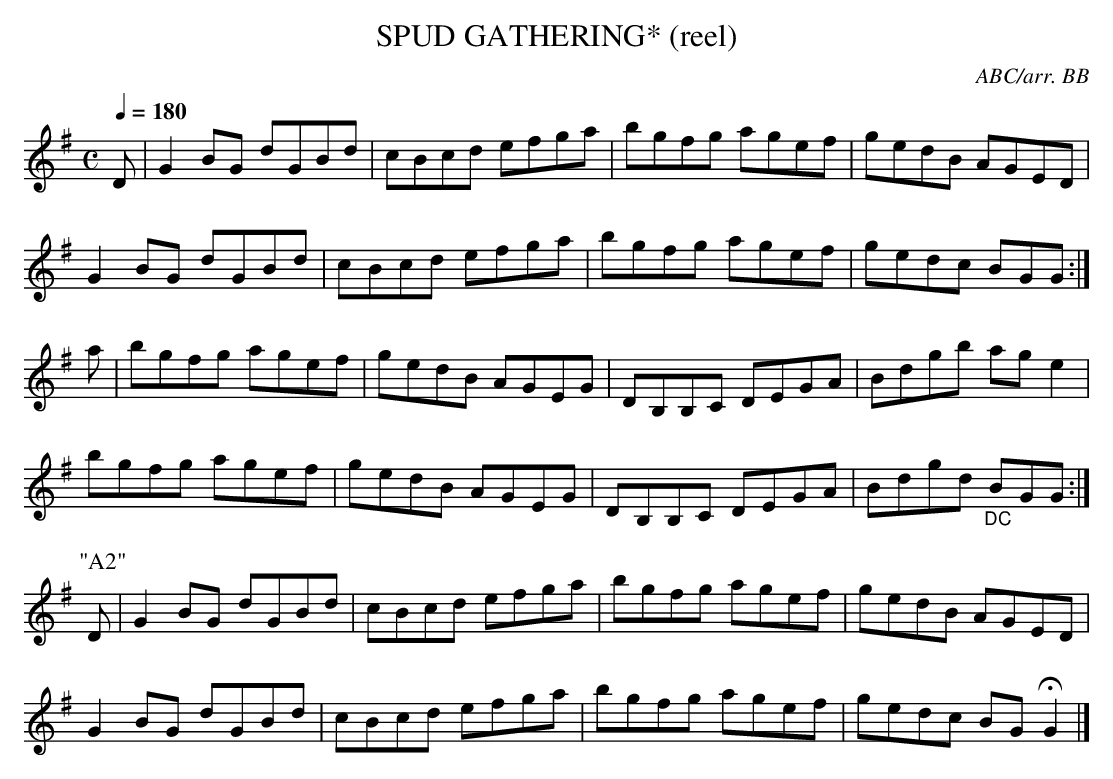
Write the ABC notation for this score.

X:1
T:SPUD GATHERING* (reel)
C:ABC/arr. BB
this is probably an A-B-A tune.
at the moment.
Q:1/4=180
L:1/8
M:C
K:G
D|G2BG dGBd|cBcd efga|bgfg agef|gedB AGED|
G2BG dGBd|cBcd efga|bgfg agef|gedc BGG:|
a|bgfg agef|gedB AGEG|DB,B,C DEGA|Bdgb age2|
bgfg agef|gedB AGEG|DB,B,C DEGA|Bdgd "_DC"BGG:|
P:"A2"
D|G2BG dGBd|cBcd efga|bgfg agef|gedB AGED|
G2BG dGBd|cBcd efga|bgfg agef|gedc BGHG2|]
